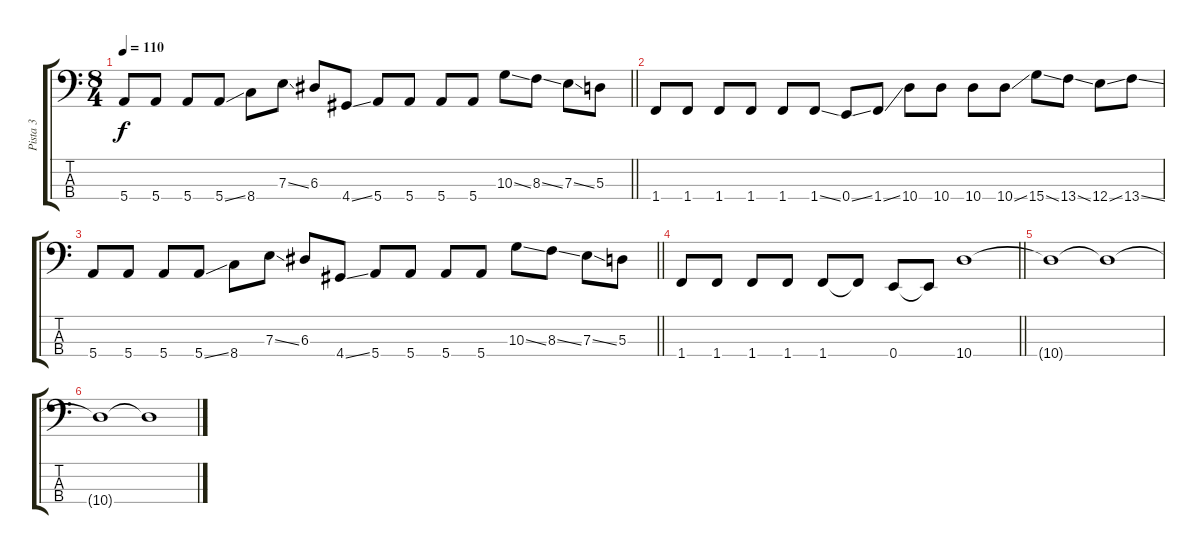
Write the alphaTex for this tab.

\track ("Pista 3" "Pista 3") {instrument slapbass1}
\staff {score tabs}
\tuning (G2 D2 A1 E1) {hide}
\ts (8 4)
\tempo 110
\clef f4
\barLineRight lightlight
\ks c
5.4.8{dy f} 5.4.8 5.4.8 5.4{ss}.8 8.4.8 7.3{ss}.8 6.3.8 4.4{ss}.8 5.4.8 5.4.8 5.4.8 5.4.8 10.3{ss}.8 8.3{ss}.8 7.3{ss}.8 5.3.8 |
1.4.8 1.4.8 1.4.8 1.4.8 1.4.8 1.4{ss}.8 0.4{ss}.8 1.4{ss}.8 10.4.8 10.4.8 10.4.8 10.4{ss}.8 15.4{ss}.8 13.4{ss}.8 12.4{ss}.8 13.4{ss}.8 |
\barLineRight lightlight
5.4.8 5.4.8 5.4.8 5.4{ss}.8 8.4.8 7.3{ss}.8 6.3.8 4.4{ss}.8 5.4.8 5.4.8 5.4.8 5.4.8 10.3{ss}.8 8.3{ss}.8 7.3{ss}.8 5.3.8 |
\barLineRight lightlight
1.4.8 1.4.8 1.4.8 1.4.8 1.4.8 1.4{t}.8 0.4.8 0.4{t}.8 10.4.1 |
10.4{t}.1 10.4{t}.1 |
10.4{t}.1 10.4{t}.1
